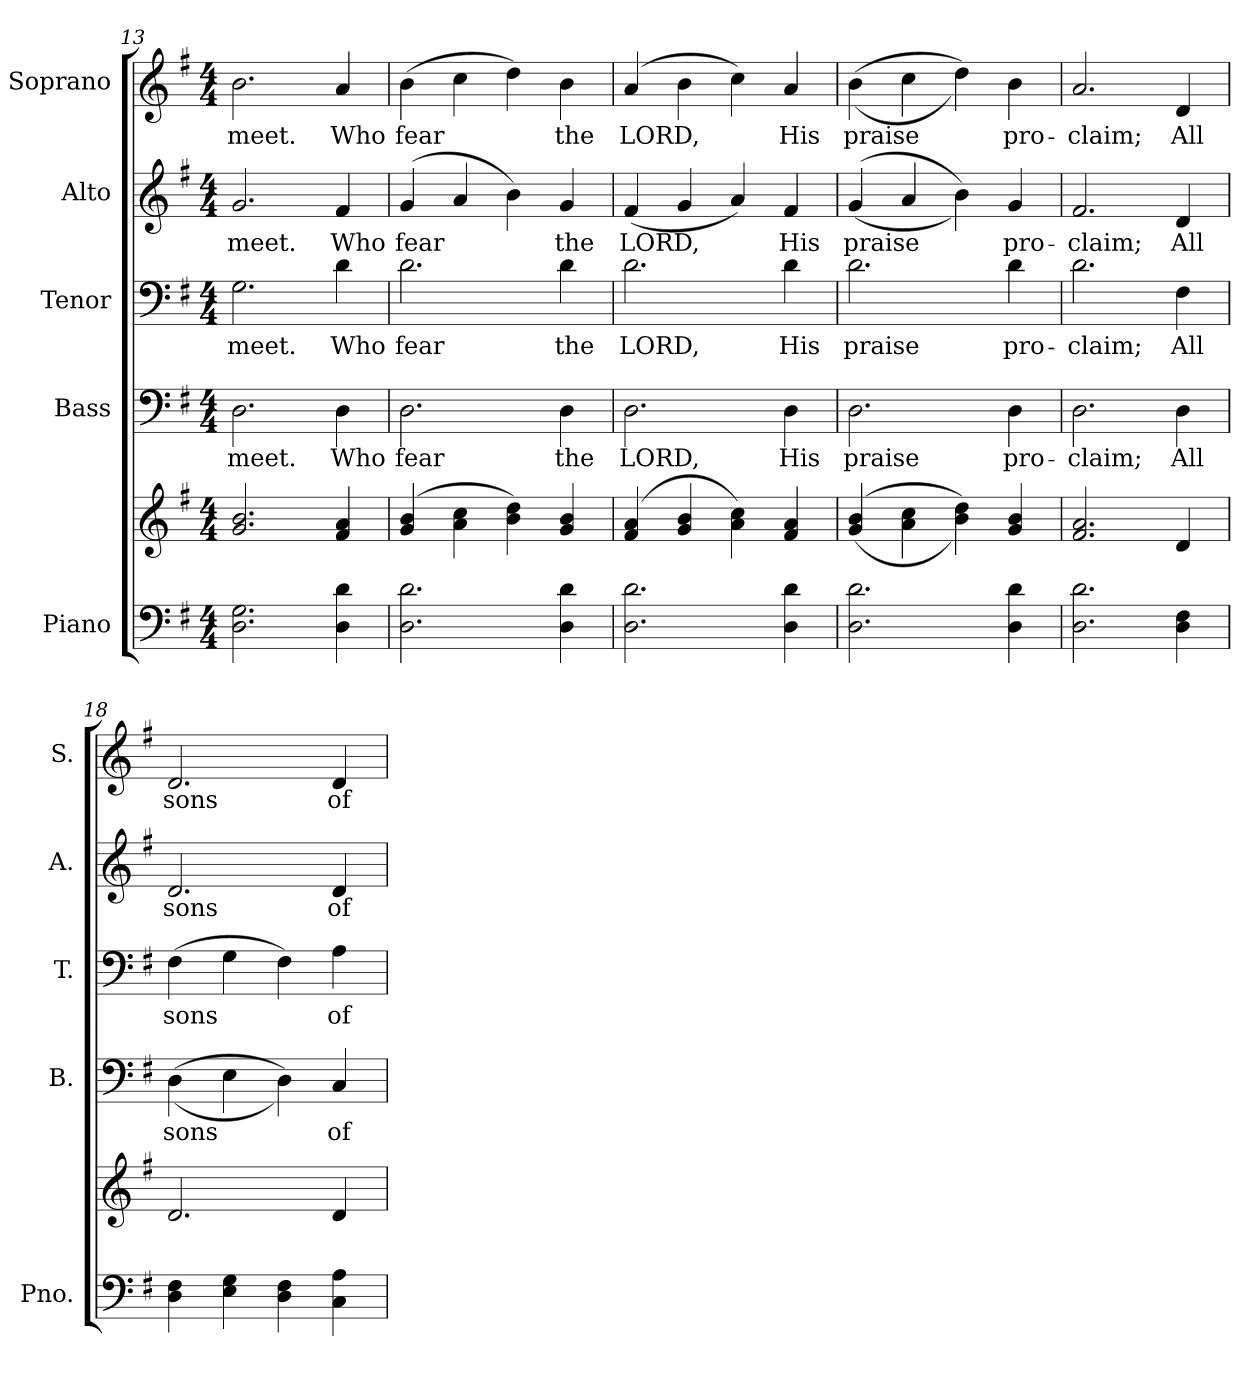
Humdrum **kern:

**kern	**kern	**kern	**text	**kern	**text	**kern	**text	**kern	**text
*part5	*part5	*part4	*part4	*part3	*part3	*part2	*part2	*part1	*part1
*staff6	*staff5	*staff4	*staff4	*staff3	*staff3	*staff2	*staff2	*staff1	*staff1
*I"Piano	*	*I"Bass	*	*I"Tenor	*	*I"Alto	*	*I"Soprano	*
*I'Pno.	*	*I'B.	*	*I'T.	*	*I'A.	*	*I'S.	*
*clefF4	*clefG2	*clefF4	*	*clefF4	*	*clefG2	*	*clefG2	*
*k[f#]	*k[f#]	*k[f#]	*	*k[f#]	*	*k[f#]	*	*k[f#]	*
*G:	*G:	*G:	*	*G:	*	*G:	*	*G:	*
*M4/4	*M4/4	*M4/4	*	*M4/4	*	*M4/4	*	*M4/4	*
=13	=13	=13	=13	=13	=13	=13	=13	=13	=13
!	!	!	!LO:LY:b:color=#000000	!	!	!	!	!	!
!	!	!	!	!	!LO:LY:b:color=#000000	!	!	!	!
!	!	!	!	!	!	!	!LO:LY:b:color=#000000	!	!
!	!	!	!	!	!	!	!	!	!LO:LY:b:color=#000000
2.Di\ 2.Gi	2.gi/ 2.bi	2.Di\	meet.	2.Gi\	meet.	2.gi/	meet.	2.bi\	meet.
!	!	!	!LO:LY:b:color=#000000	!	!	!	!	!	!
!	!	!	!	!	!LO:LY:b:color=#000000	!	!	!	!
!	!	!	!	!	!	!	!LO:LY:b:color=#000000	!	!
!	!	!	!	!	!	!	!	!	!LO:LY:b:color=#000000
4Di\ 4di	4f#i/ 4ai	4Di\	Who	4di\	Who	4f#i/	Who	4ai/	Who
=14	=14	=14	=14	=14	=14	=14	=14	=14	=14
!	!	!	!LO:LY:b:color=#000000	!	!	!	!	!	!
!	!	!	!	!	!LO:LY:b:color=#000000	!	!	!	!
!	!	!	!	!	!	!	!LO:LY:b:color=#000000	!	!
!	!	!	!	!	!	!	!	!	!LO:LY:b:color=#000000
2.Di\ 2.di	(4gi/ 4bi	2.Di\	fear	2.di\	fear	(4gi/	fear	(4bi\	fear
.	4ai\ 4cci	.	.	.	.	4ai/	.	4cci\	.
.	4bi\ 4ddi)	.	.	.	.	4bi\)	.	4ddi\)	.
!	!	!	!LO:LY:b:color=#000000	!	!	!	!	!	!
!	!	!	!	!	!LO:LY:b:color=#000000	!	!	!	!
!	!	!	!	!	!	!	!LO:LY:b:color=#000000	!	!
!	!	!	!	!	!	!	!	!	!LO:LY:b:color=#000000
4Di\ 4di	4gi/ 4bi	4Di\	the	4di\	the	4gi/	the	4bi\	the
=15	=15	=15	=15	=15	=15	=15	=15	=15	=15
!	!	!	!LO:LY:b:color=#000000	!	!	!	!	!	!
!	!	!	!	!	!LO:LY:b:color=#000000	!	!	!	!
!	!	!	!	!	!	!	!LO:LY:b:color=#000000	!	!
!	!	!	!	!	!	!	!	!	!LO:LY:b:color=#000000
2.Di\ 2.di	(4f#i/ 4ai	2.Di\	LORD,	2.di\	LORD,	(4f#i/	LORD,	(4ai/	LORD,
.	4gi/ 4bi	.	.	.	.	4gi/	.	4bi\	.
.	4ai\ 4cci)	.	.	.	.	4ai/)	.	4cci\)	.
!	!	!	!LO:LY:b:color=#000000	!	!	!	!	!	!
!	!	!	!	!	!LO:LY:b:color=#000000	!	!	!	!
!	!	!	!	!	!	!	!LO:LY:b:color=#000000	!	!
!	!	!	!	!	!	!	!	!	!LO:LY:b:color=#000000
4Di\ 4di	4f#i/ 4ai	4Di\	His	4di\	His	4f#i/	His	4ai/	His
!!LO:PB:g=z
=16	=16	=16	=16	=16	=16	=16	=16	=16	=16
!	!	!	!LO:LY:b:color=#000000	!	!	!	!	!	!
!	!	!	!	!	!LO:LY:b:color=#000000	!	!	!	!
!	!	!	!	!	!	!	!LO:LY:b:color=#000000	!	!
!	!	!	!	!	!	!	!	!	!LO:LY:b:color=#000000
2.Di\ 2.di	((4gi/ 4bi	2.Di\	praise	2.di\	praise	((4gi/	praise	((4bi\	praise
.	4ai\ 4cci	.	.	.	.	4ai/	.	4cci\	.
.	4bi\ 4ddi))	.	.	.	.	4bi\))	.	4ddi\))	.
!	!	!	!LO:LY:b:color=#000000	!	!	!	!	!	!
!	!	!	!	!	!LO:LY:b:color=#000000	!	!	!	!
!	!	!	!	!	!	!	!LO:LY:b:color=#000000	!	!
!	!	!	!	!	!	!	!	!	!LO:LY:b:color=#000000
4Di\ 4di	4gi/ 4bi	4Di\	pro-	4di\	pro-	4gi/	pro-	4bi\	pro-
=17	=17	=17	=17	=17	=17	=17	=17	=17	=17
!	!	!	!LO:LY:b:color=#000000	!	!	!	!	!	!
!	!	!	!	!	!LO:LY:b:color=#000000	!	!	!	!
!	!	!	!	!	!	!	!LO:LY:b:color=#000000	!	!
!	!	!	!	!	!	!	!	!	!LO:LY:b:color=#000000
2.Di\ 2.di	2.f#i/ 2.ai	2.Di\	-claim;	2.di\	-claim;	2.f#i/	-claim;	2.ai/	-claim;
!	!	!	!LO:LY:b:color=#000000	!	!	!	!	!	!
!	!	!	!	!	!LO:LY:b:color=#000000	!	!	!	!
!	!	!	!	!	!	!	!LO:LY:b:color=#000000	!	!
!	!	!	!	!	!	!	!	!	!LO:LY:b:color=#000000
4Di\ 4F#i	4di/	4Di\	All	4F#i\	All	4di/	All	4di/	All
=18	=18	=18	=18	=18	=18	=18	=18	=18	=18
!	!	!	!LO:LY:b:color=#000000	!	!	!	!	!	!
!	!	!	!	!	!LO:LY:b:color=#000000	!	!	!	!
!	!	!	!	!	!	!	!LO:LY:b:color=#000000	!	!
!	!	!	!	!	!	!	!	!	!LO:LY:b:color=#000000
4Di\ 4F#i	2.di/	((4Di\	sons	(4F#i\	sons	2.di/	sons	2.di/	sons
4Ei\ 4Gi	.	4Ei\	.	4Gi\	.	.	.	.	.
4Di\ 4F#i	.	4Di\))	.	4F#i\)	.	.	.	.	.
!	!	!	!LO:LY:b:color=#000000	!	!	!	!	!	!
!	!	!	!	!	!LO:LY:b:color=#000000	!	!	!	!
!	!	!	!	!	!	!	!LO:LY:b:color=#000000	!	!
!	!	!	!	!	!	!	!	!	!LO:LY:b:color=#000000
4Ci\ 4Ai	4di/	4Ci/	of	4Ai\	of	4di/	of	4di/	of
=	=	=	=	=	=	=	=	=	=
*-	*-	*-	*-	*-	*-	*-	*-	*-	*-
